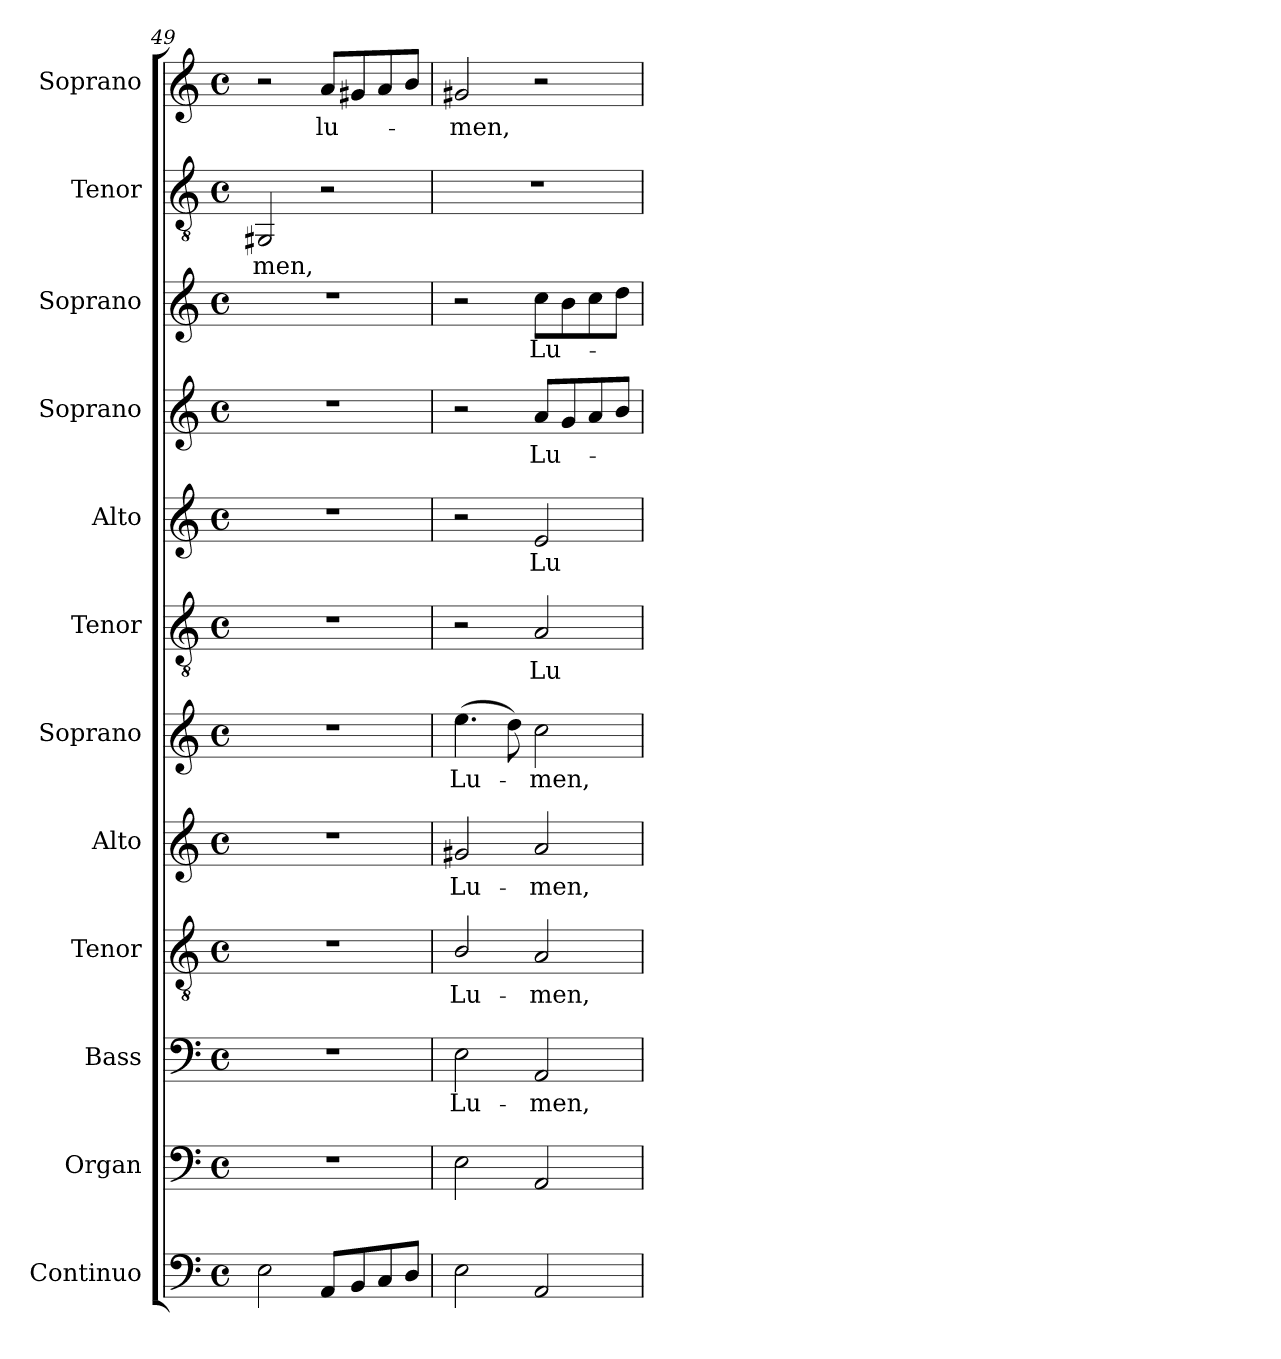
**kern	**kern	**kern	**text	**kern	**text	**kern	**text	**kern	**text	**kern	**text	**kern	**text	**kern	**text	**kern	**text	**kern	**text	**kern	**text
*part12	*part11	*part10	*part10	*part9	*part9	*part8	*part8	*part7	*part7	*part6	*part6	*part5	*part5	*part4	*part4	*part3	*part3	*part2	*part2	*part1	*part1
*staff12	*staff11	*staff10	*staff10	*staff9	*staff9	*staff8	*staff8	*staff7	*staff7	*staff6	*staff6	*staff5	*staff5	*staff4	*staff4	*staff3	*staff3	*staff2	*staff2	*staff1	*staff1
*I"Continuo	*I"Organ	*I"Bass	*	*I"Tenor	*	*I"Alto	*	*I"Soprano	*	*I"Tenor	*	*I"Alto	*	*I"Soprano	*	*I"Soprano	*	*I"Tenor	*	*I"Soprano	*
*I'Cont.	*I'Org.	*I'B.	*	*I'T.	*	*I'A.	*	*I'S.	*	*I'T.	*	*I'A.	*	*I'S.	*	*I'S.	*	*I'T.	*	*I'S.	*
*clefF4	*clefF4	*clefF4	*	*clefGv2	*	*clefG2	*	*clefG2	*	*clefGv2	*	*clefG2	*	*clefG2	*	*clefG2	*	*clefGv2	*	*clefG2	*
*	*	*	*	*ITrd7c12	*	*	*	*	*	*ITrd7c12	*	*	*	*	*	*	*	*	*	*	*
*k[]	*k[]	*k[]	*	*k[]	*	*k[]	*	*k[]	*	*k[]	*	*k[]	*	*k[]	*	*k[]	*	*k[]	*	*k[]	*
*C:	*C:	*C:	*	*C:	*	*C:	*	*C:	*	*C:	*	*C:	*	*C:	*	*C:	*	*C:	*	*C:	*
*M4/4	*M4/4	*M4/4	*	*M4/4	*	*M4/4	*	*M4/4	*	*M4/4	*	*M4/4	*	*M4/4	*	*M4/4	*	*M4/4	*	*M4/4	*
*met(c)	*met(c)	*met(c)	*	*met(c)	*	*met(c)	*	*met(c)	*	*met(c)	*	*met(c)	*	*met(c)	*	*met(c)	*	*met(c)	*	*met(c)	*
=49	=49	=49	=49	=49	=49	=49	=49	=49	=49	=49	=49	=49	=49	=49	=49	=49	=49	=49	=49	=49	=49
!	!	!	!	!	!	!	!	!	!	!	!	!	!	!	!	!	!	!	!LO:LY:b:color=#000000	!	!
2Ei\	1r	1r	.	1r	.	1r	.	1r	.	1r	.	1r	.	1r	.	1r	.	2GG#i/	-men,	2r	.
!	!	!	!	!	!	!	!	!	!	!	!	!	!	!	!	!	!	!	!	!	!LO:LY:b:color=#000000
8AAi/L	.	.	.	.	.	.	.	.	.	.	.	.	.	.	.	.	.	2r	.	8ai/L	lu-
8BBi/	.	.	.	.	.	.	.	.	.	.	.	.	.	.	.	.	.	.	.	8g#i/	.
8Ci/	.	.	.	.	.	.	.	.	.	.	.	.	.	.	.	.	.	.	.	8ai/	.
8Di/J	.	.	.	.	.	.	.	.	.	.	.	.	.	.	.	.	.	.	.	8bi/J	.
=50	=50	=50	=50	=50	=50	=50	=50	=50	=50	=50	=50	=50	=50	=50	=50	=50	=50	=50	=50	=50	=50
!	!	!	!LO:LY:b:color=#000000	!	!	!	!	!	!	!	!	!	!	!	!	!	!	!	!	!	!
!	!	!	!	!	!LO:LY:b:color=#000000	!	!	!	!	!	!	!	!	!	!	!	!	!	!	!	!
!	!	!	!	!	!	!	!LO:LY:b:color=#000000	!	!	!	!	!	!	!	!	!	!	!	!	!	!
!	!	!	!	!	!	!	!	!	!LO:LY:b:color=#000000	!	!	!	!	!	!	!	!	!	!	!	!
!	!	!	!	!	!	!	!	!	!	!	!	!	!	!	!	!	!	!	!	!	!LO:LY:b:color=#000000
2Ei\	2Ei\	2Ei\	Lu-	2BBi/	Lu-	2g#Xi/	Lu-	(4.eei\	Lu-	2r	.	2r	.	2r	.	2r	.	1r	.	2g#Xi/	-men,
.	.	.	.	.	.	.	.	8ddi\)	.	.	.	.	.	.	.	.	.	.	.	.	.
!	!	!	!LO:LY:b:color=#000000	!	!	!	!	!	!	!	!	!	!	!	!	!	!	!	!	!	!
!	!	!	!	!	!LO:LY:b:color=#000000	!	!	!	!	!	!	!	!	!	!	!	!	!	!	!	!
!	!	!	!	!	!	!	!LO:LY:b:color=#000000	!	!	!	!	!	!	!	!	!	!	!	!	!	!
!	!	!	!	!	!	!	!	!	!LO:LY:b:color=#000000	!	!	!	!	!	!	!	!	!	!	!	!
!	!	!	!	!	!	!	!	!	!	!	!LO:LY:b:color=#000000	!	!	!	!	!	!	!	!	!	!
!	!	!	!	!	!	!	!	!	!	!	!	!	!LO:LY:b:color=#000000	!	!	!	!	!	!	!	!
!	!	!	!	!	!	!	!	!	!	!	!	!	!	!	!LO:LY:b:color=#000000	!	!	!	!	!	!
!	!	!	!	!	!	!	!	!	!	!	!	!	!	!	!	!	!LO:LY:b:color=#000000	!	!	!	!
2AAi/	2AAi/	2AAi/	-men,	2AAi/	-men,	2ai/	-men,	2cci\	-men,	2AAi/	Lu-	2ei/	Lu-	8ai/L	Lu-	8cci\L	Lu-	.	.	2r	.
.	.	.	.	.	.	.	.	.	.	.	.	.	.	8gi/	.	8bi\	.	.	.	.	.
.	.	.	.	.	.	.	.	.	.	.	.	.	.	8ai/	.	8cci\	.	.	.	.	.
.	.	.	.	.	.	.	.	.	.	.	.	.	.	8bi/J	.	8ddi\J	.	.	.	.	.
=	=	=	=	=	=	=	=	=	=	=	=	=	=	=	=	=	=	=	=	=	=
*-	*-	*-	*-	*-	*-	*-	*-	*-	*-	*-	*-	*-	*-	*-	*-	*-	*-	*-	*-	*-	*-
